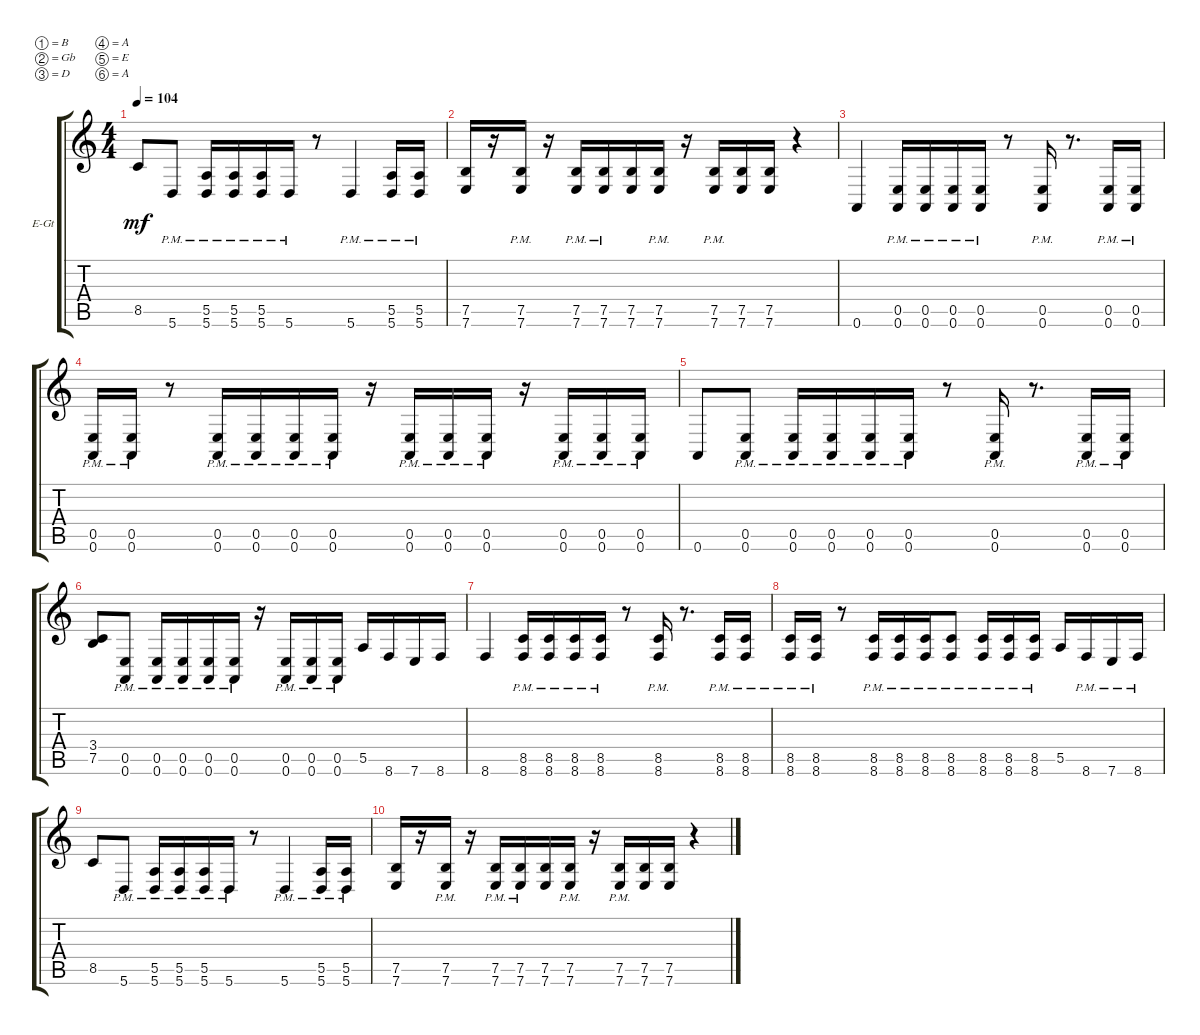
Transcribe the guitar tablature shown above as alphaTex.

\defaultSystemsLayout 4
\bracketExtendMode groupsimilarinstruments
\firstSystemTrackNameOrientation horizontal
\otherSystemsTrackNameOrientation horizontal
\track ("Eaven Dall - Right" "E-Gt") {instrument distortionguitar}
\staff {score tabs}
\tuning (B3 Gb3 D3 A2 E2 A1)
\ts (4 4)
\tempo 104
\clef g2
\ks c
8.5.8{dy mf} 5.6{pm}.8 (5.6{pm} 5.5{pm}).16 (5.6{pm} 5.5{pm}).16 (5.6{pm} 5.5{pm}).16 5.6{pm}.16 r.8 5.6{pm}.4 (5.6{pm} 5.5{pm}).16 (5.6{pm} 5.5{pm}).16 |
(7.5 7.6).16 r.16 (7.6{pm} 7.5).16 r.16 (7.6{pm} 7.5{pm}).16 (7.6{pm} 7.5{pm}).16 (7.5 7.6).16 (7.5{pm} 7.6{pm}).16 r.16 (7.5{pm} 7.6{pm}).16 (7.5 7.6).16 (7.6 7.5).16 r.4 |
0.6.4 (0.6{pm} 0.5{pm}).16 (0.6{pm} 0.5{pm}).16 (0.6{pm} 0.5{pm}).16 (0.6{pm} 0.5{pm}).16 r.8 (0.6{pm} 0.5{pm}).16 r.8{d} (0.6{pm} 0.5{pm}).16 (0.5{pm} 0.6{pm}).16 |
(0.5{pm} 0.6{pm}).16 (0.6{pm} 0.5{pm}).16 r.8 (0.6{pm} 0.5{pm}).16 (0.6{pm} 0.5{pm}).16 (0.6{pm} 0.5{pm}).16 (0.6{pm} 0.5{pm}).16 r.16 (0.6{pm} 0.5{pm}).16 (0.6{pm} 0.5{pm}).16 (0.6{pm} 0.5{pm}).16 r.16 (0.6{pm} 0.5{pm}).16 (0.6{pm} 0.5{pm}).16 (0.6{pm} 0.5{pm}).16 |
0.6.8 (0.6{pm} 0.5{pm}).8 (0.6{pm} 0.5{pm}).16 (0.6{pm} 0.5{pm}).16 (0.6{pm} 0.5{pm}).16 (0.6{pm} 0.5{pm}).16 r.8 (0.6{pm} 0.5{pm}).16 r.8{d} (0.6{pm} 0.5{pm}).16 (0.6{pm} 0.5{pm}).16 |
(3.4 7.5).8 (0.6{pm} 0.5{pm}).8 (0.6{pm} 0.5{pm}).16 (0.6{pm} 0.5{pm}).16 (0.6{pm} 0.5{pm}).16 (0.6{pm} 0.5{pm}).16 r.16 (0.5{pm} 0.6{pm}).16 (0.6{pm} 0.5{pm}).16 (0.5{pm} 0.6{pm}).16 5.5.16 8.6.16 7.6.16 8.6.16 |
8.6.4 (8.6{pm} 8.5{pm}).16 (8.6{pm} 8.5{pm}).16 (8.6{pm} 8.5{pm}).16 (8.6{pm} 8.5{pm}).16 r.8 (8.6{pm} 8.5{pm}).16 r.8{d} (8.6{pm} 8.5{pm}).16 (8.5{pm} 8.6{pm}).16 |
(8.5{pm} 8.6{pm}).16 (8.6{pm} 8.5{pm}).16 r.8 (8.6{pm} 8.5{pm}).16 (8.6{pm} 8.5{pm}).16 (8.6{pm} 8.5{pm}).16 (8.6{pm} 8.5{pm}).8 (8.6{pm} 8.5{pm}).16 (8.6{pm} 8.5{pm}).16 (8.6{pm} 8.5{pm}).16 5.5.16 8.6{pm}.16 7.6{pm}.16 8.6{pm}.16 |
8.5.8 5.6{pm}.8 (5.6{pm} 5.5{pm}).16 (5.6{pm} 5.5{pm}).16 (5.6{pm} 5.5{pm}).16 5.6{pm}.16 r.8 5.6{pm}.4 (5.6{pm} 5.5{pm}).16 (5.6{pm} 5.5{pm}).16 |
(7.5 7.6).16 r.16 (7.6{pm} 7.5).16 r.16 (7.6{pm} 7.5{pm}).16 (7.6{pm} 7.5{pm}).16 (7.5 7.6).16 (7.5{pm} 7.6{pm}).16 r.16 (7.5{pm} 7.6{pm}).16 (7.5 7.6).16 (7.6 7.5).16 r.4
